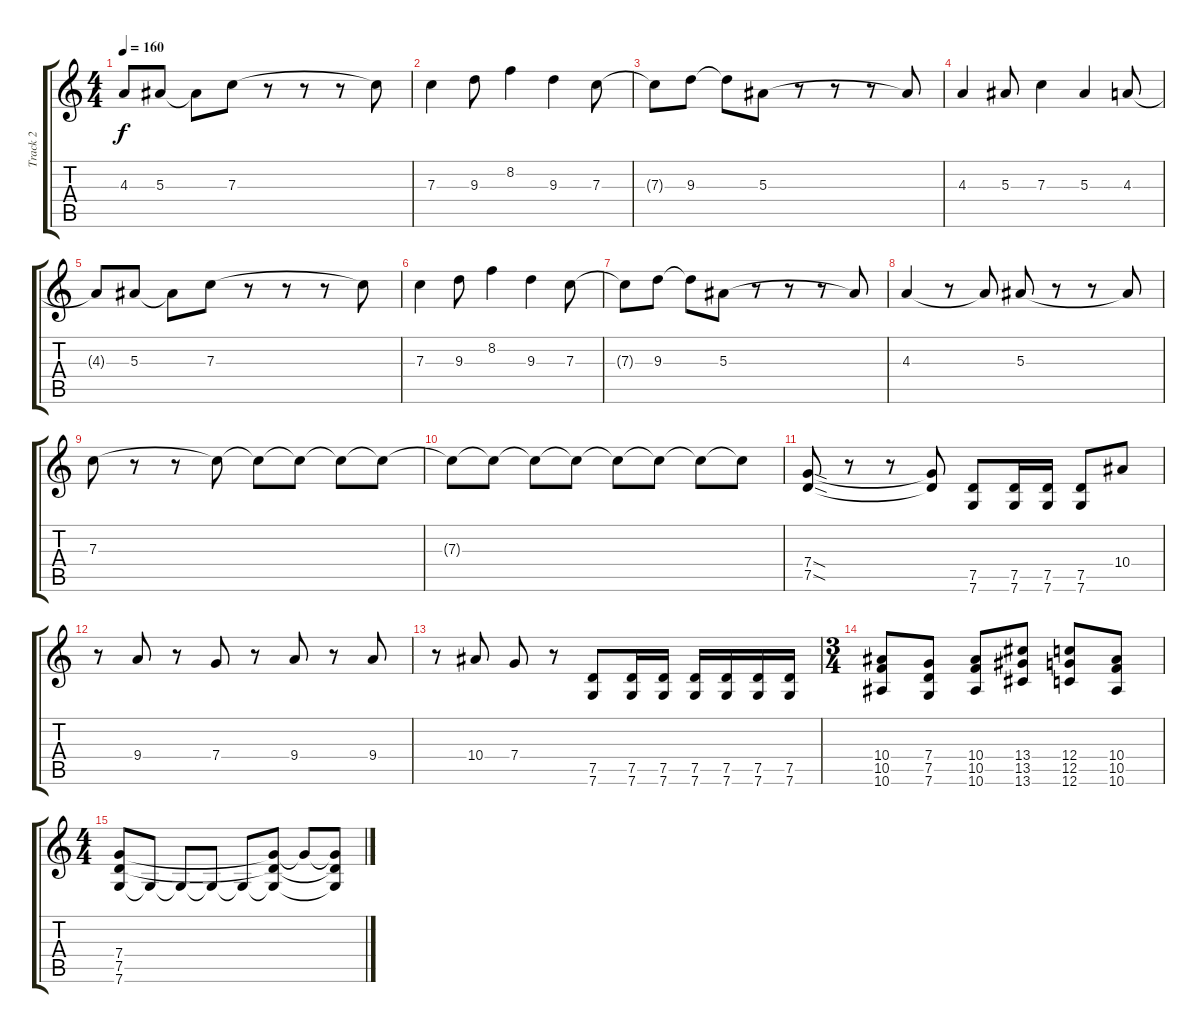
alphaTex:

\track ("Track 2" "Track 2") {instrument acousticguitarnylon}
\staff {score tabs}
\tuning (D4 A3 F3 C3 G2 C2) {hide}
\ts (4 4)
\tempo 160
\clef g2
\ks c
4.3{t}.8{dy f} 5.3.8 5.3{t}.8 7.3.8 r.8 r.8 r.8 7.3{t}.8 |
7.3.4 9.3.8 8.2.4 9.3.4 7.3.8 |
7.3{t}.8 9.3.8 9.3{t}.8 5.3.8 r.8 r.8 r.8 5.3{t}.8 |
4.3.4 5.3.8 7.3.4 5.3.4 4.3.8 |
4.3{t}.8 5.3.8 5.3{t}.8 7.3.8 r.8 r.8 r.8 7.3{t}.8 |
7.3.4 9.3.8 8.2.4 9.3.4 7.3.8 |
7.3{t}.8 9.3.8 9.3{t}.8 5.3.8 r.8 r.8 r.8 5.3{t}.8 |
4.3.4 r.8 4.3{t}.8 5.3.8 r.8 r.8 5.3{t}.8 |
7.3.8 r.8 r.8 7.3{t}.8 7.3{t}.8 7.3{t}.8 7.3{t}.8 7.3{t}.8 |
7.3{t}.8 7.3{t}.8 7.3{t}.8 7.3{t}.8 7.3{t}.8 7.3{t}.8 7.3{t}.8 7.3{t}.8 |
(7.4{sod} 7.5{sod}).8 r.8 r.8 (7.4{t} 7.5{t}).8 (7.5 7.6).8 (7.5 7.6).16 (7.5 7.6).16 (7.5 7.6).8 10.4.8 |
r.8 9.4.8 r.8 7.4.8 r.8 9.4.8 r.8 9.4.8 |
r.8 10.4.8 7.4.8 r.8 (7.5 7.6).8 (7.5 7.6).16 (7.5 7.6).16 (7.5 7.6).16 (7.5 7.6).16 (7.5 7.6).16 (7.5 7.6).16 |
\ts (3 4)
(10.4 10.5 10.6).8 (7.4 7.5 7.6).8 (10.4 10.5 10.6).8 (13.4 13.5 13.6).8 (12.4 12.5 12.6).8 (10.4 10.5 10.6).8 |
\ts (4 4)
(7.4 7.5 7.6).8 7.6{t}.8 7.6{t}.8 7.6{t}.8 7.6{t}.8 (7.4{t} 7.5{t} 7.6{t}).8 7.4{t}.8 (7.4{t} 7.5{t} 7.6{t}).8
